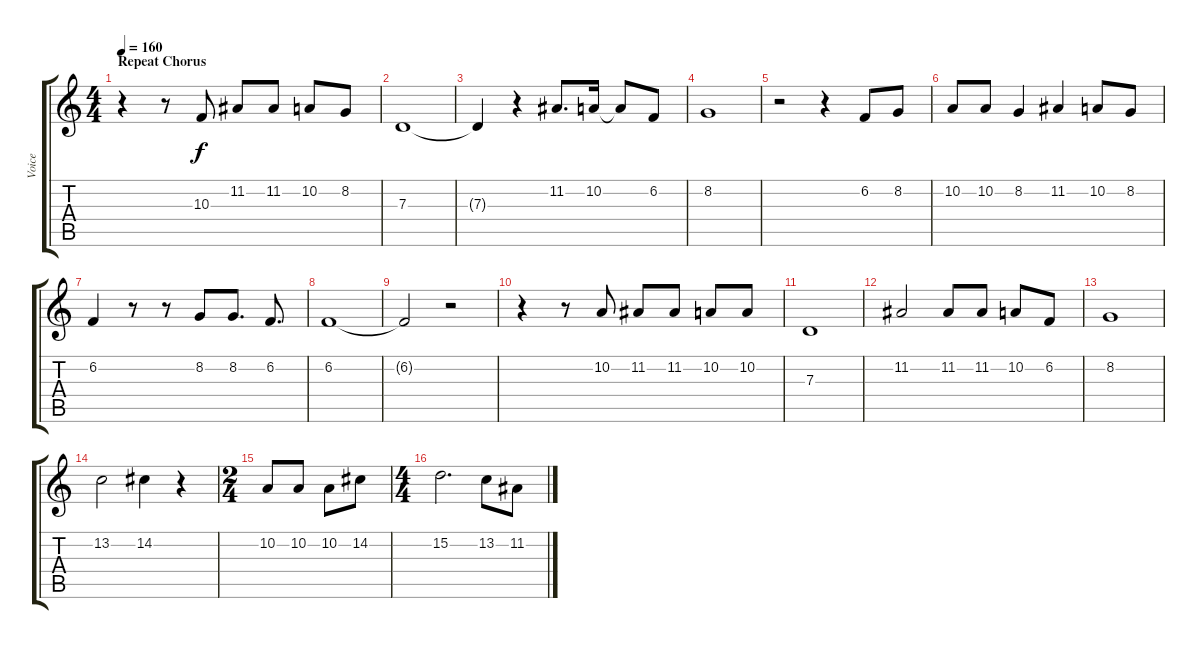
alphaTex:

\track ("Voice" "Voice") {instrument lead6voice}
\staff {score tabs}
\tuning (E4 B3 G3 D3 A2 E2) {hide}
\ts (4 4)
\section ("" "Repeat Chorus")
\tempo 160
\clef g2
\ks c
r.4{dy f} r.8 10.3.8 11.2.8 11.2.8 10.2.8 8.2.8 |
7.3.1 |
7.3{t}.4 r.4 11.2.8{d} 10.2.16 10.2{t}.8 6.2.8 |
8.2.1 |
r.2 r.4 6.2.8 8.2.8 |
10.2.8 10.2.8 8.2.4 11.2.4 10.2.8 8.2.8 |
6.2.4 r.8 r.8 8.2.8 8.2.8{d} 6.2.8{d} |
6.2.1 |
6.2{t}.2 r.2 |
r.4 r.8 10.2.8 11.2.8 11.2.8 10.2.8 10.2.8 |
7.3.1 |
11.2.2 11.2.8 11.2.8 10.2.8 6.2.8 |
8.2.1 |
13.2.2 14.2.4 r.4 |
\ts (2 4)
10.2.8 10.2.8 10.2.8 14.2.8 |
\ts (4 4)
15.2.2{d} 13.2.8 11.2.8
